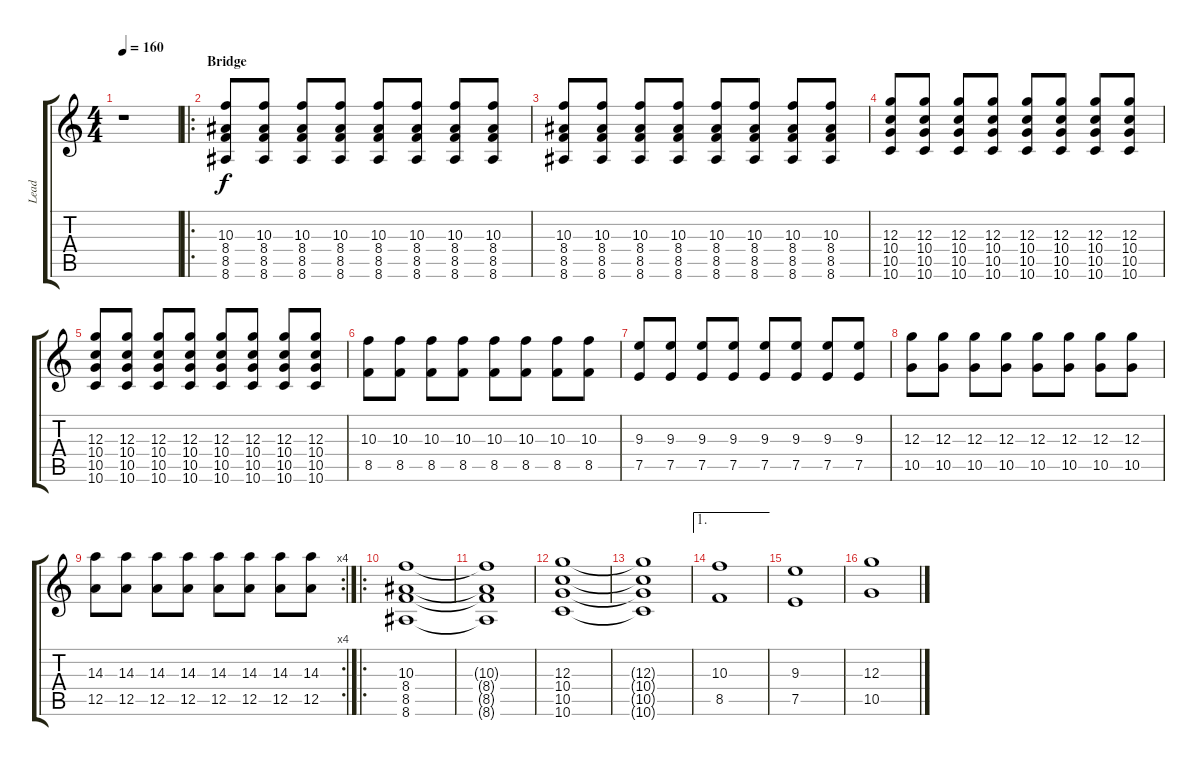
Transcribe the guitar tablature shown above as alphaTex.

\track ("Lead" "Lead") {instrument distortionguitar}
\staff {score tabs}
\tuning (E4 B3 G3 D3 A2 D2) {hide}
\ts (4 4)
\tempo 160
\clef g2
\ks c
r.1{dy f} |
\ro
\section ("" "Bridge")
(10.3 8.4 8.5 8.6).8 (10.3 8.4 8.5 8.6).8 (10.3 8.4 8.5 8.6).8 (10.3 8.4 8.5 8.6).8 (10.3 8.4 8.5 8.6).8 (10.3 8.4 8.5 8.6).8 (10.3 8.4 8.5 8.6).8 (10.3 8.4 8.5 8.6).8 |
(10.3 8.4 8.5 8.6).8 (10.3 8.4 8.5 8.6).8 (10.3 8.4 8.5 8.6).8 (10.3 8.4 8.5 8.6).8 (10.3 8.4 8.5 8.6).8 (10.3 8.4 8.5 8.6).8 (10.3 8.4 8.5 8.6).8 (10.3 8.4 8.5 8.6).8 |
(12.3 10.4 10.5 10.6).8 (12.3 10.4 10.5 10.6).8 (12.3 10.4 10.5 10.6).8 (12.3 10.4 10.5 10.6).8 (12.3 10.4 10.5 10.6).8 (12.3 10.4 10.5 10.6).8 (12.3 10.4 10.5 10.6).8 (12.3 10.4 10.5 10.6).8 |
(12.3 10.4 10.5 10.6).8 (12.3 10.4 10.5 10.6).8 (12.3 10.4 10.5 10.6).8 (12.3 10.4 10.5 10.6).8 (12.3 10.4 10.5 10.6).8 (12.3 10.4 10.5 10.6).8 (12.3 10.4 10.5 10.6).8 (12.3 10.4 10.5 10.6).8 |
(10.3 8.5).8 (10.3 8.5).8 (10.3 8.5).8 (10.3 8.5).8 (10.3 8.5).8 (10.3 8.5).8 (10.3 8.5).8 (10.3 8.5).8 |
(9.3 7.5).8 (9.3 7.5).8 (9.3 7.5).8 (9.3 7.5).8 (9.3 7.5).8 (9.3 7.5).8 (9.3 7.5).8 (9.3 7.5).8 |
(12.3 10.5).8 (12.3 10.5).8 (12.3 10.5).8 (12.3 10.5).8 (12.3 10.5).8 (12.3 10.5).8 (12.3 10.5).8 (12.3 10.5).8 |
\rc 4
(14.3 12.5).8 (14.3 12.5).8 (14.3 12.5).8 (14.3 12.5).8 (14.3 12.5).8 (14.3 12.5).8 (14.3 12.5).8 (14.3 12.5).8 |
\ro
(10.3 8.4 8.5 8.6).1 |
(10.3{t} 8.4{t} 8.5{t} 8.6{t}).1 |
(12.3 10.4 10.5 10.6).1 |
(12.3{t} 10.4{t} 10.5{t} 10.6{t}).1 |
\ae 1
(10.3 8.5).1 |
(9.3 7.5).1 |
(12.3 10.5).1
